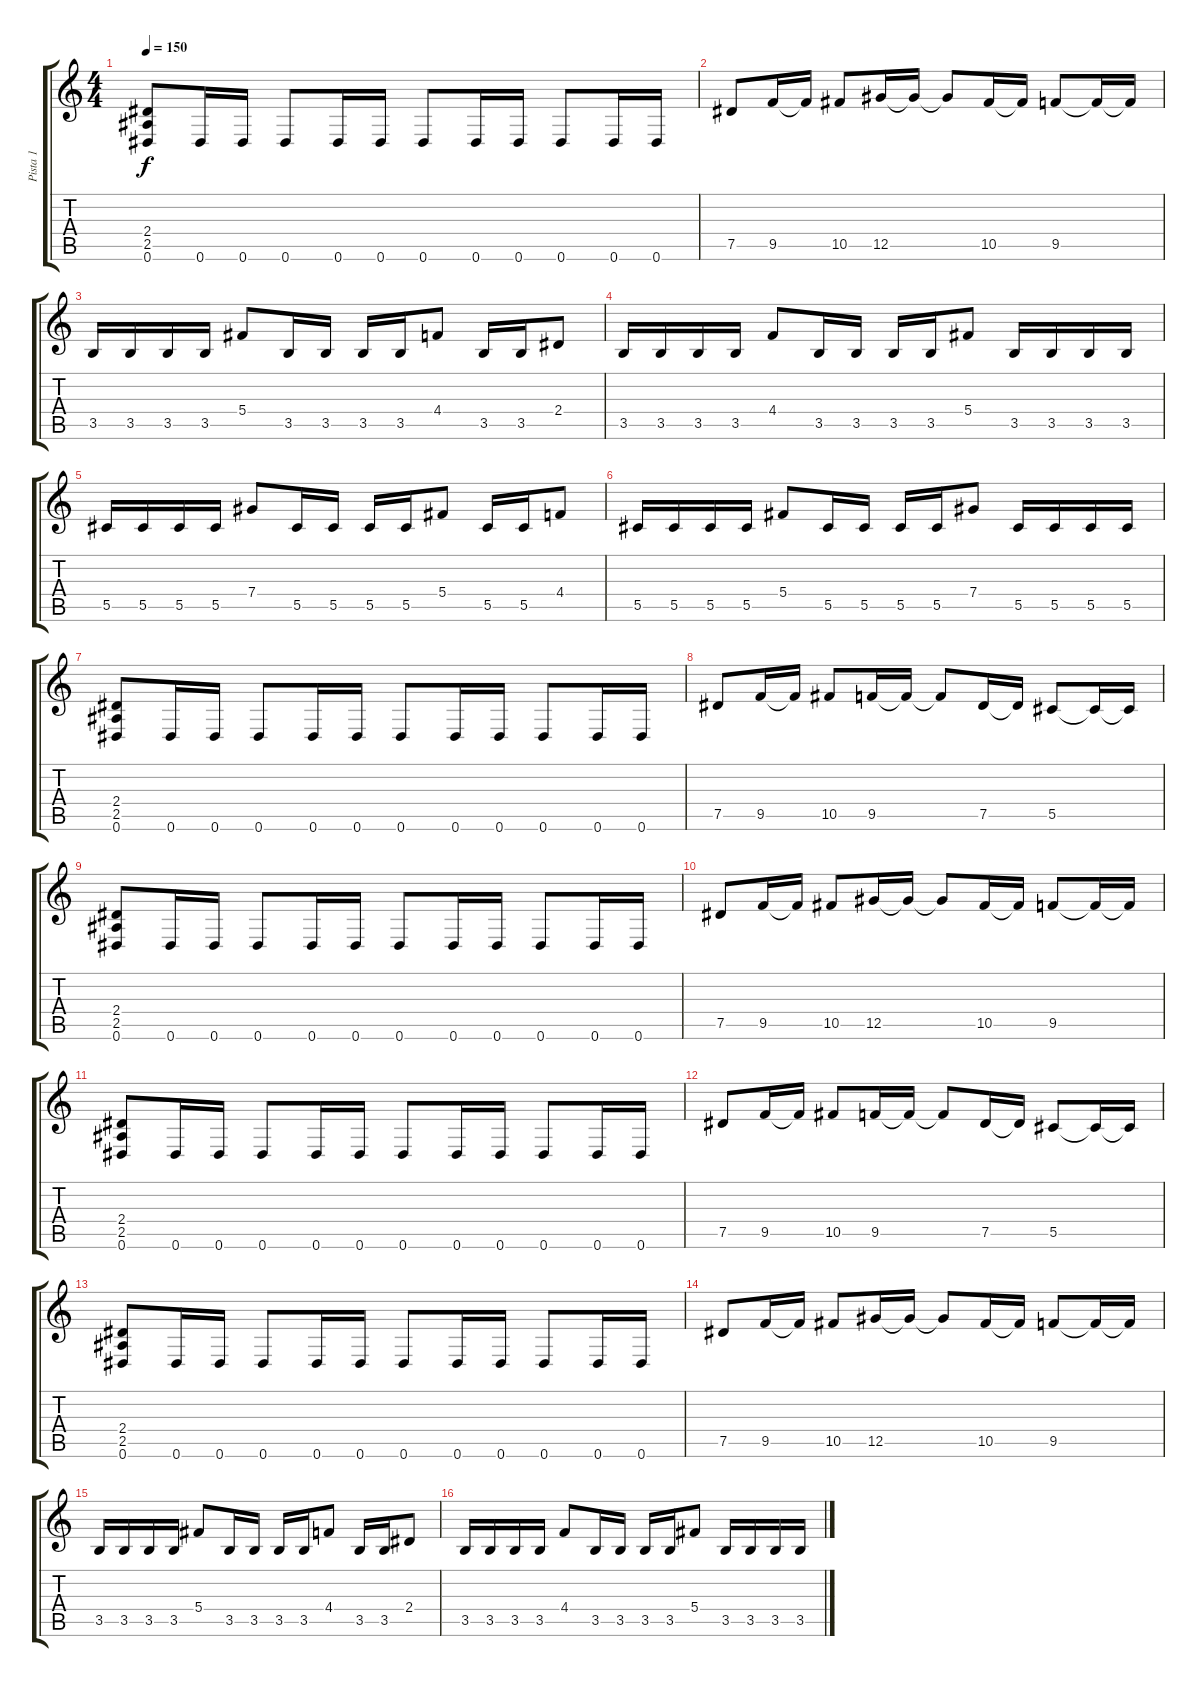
\track ("Pista 1" "Pista 1") {instrument distortionguitar}
\staff {score tabs}
\tuning (Eb4 Bb3 Gb3 Db3 Ab2 Eb2) {hide}
\ts (4 4)
\tempo 150
\clef g2
\ks c
(2.4 2.5 0.6).8{dy f} 0.6.16 0.6.16 0.6.8 0.6.16 0.6.16 0.6.8 0.6.16 0.6.16 0.6.8 0.6.16 0.6.16 |
7.5.8 9.5.16 9.5{t}.16 10.5.8 12.5.16 12.5{t}.16 12.5{t}.8 10.5.16 10.5{t}.16 9.5.8 9.5{t}.16 9.5{t}.16 |
3.5.16 3.5.16 3.5.16 3.5.16 5.4.8 3.5.16 3.5.16 3.5.16 3.5.16 4.4.8 3.5.16 3.5.16 2.4.8 |
3.5.16 3.5.16 3.5.16 3.5.16 4.4.8 3.5.16 3.5.16 3.5.16 3.5.16 5.4.8 3.5.16 3.5.16 3.5.16 3.5.16 |
5.5.16 5.5.16 5.5.16 5.5.16 7.4.8 5.5.16 5.5.16 5.5.16 5.5.16 5.4.8 5.5.16 5.5.16 4.4.8 |
5.5.16 5.5.16 5.5.16 5.5.16 5.4.8 5.5.16 5.5.16 5.5.16 5.5.16 7.4.8 5.5.16 5.5.16 5.5.16 5.5.16 |
(2.4 2.5 0.6).8 0.6.16 0.6.16 0.6.8 0.6.16 0.6.16 0.6.8 0.6.16 0.6.16 0.6.8 0.6.16 0.6.16 |
7.5.8 9.5.16 9.5{t}.16 10.5.8 9.5.16 9.5{t}.16 9.5{t}.8 7.5.16 7.5{t}.16 5.5.8 5.5{t}.16 5.5{t}.16 |
(2.4 2.5 0.6).8 0.6.16 0.6.16 0.6.8 0.6.16 0.6.16 0.6.8 0.6.16 0.6.16 0.6.8 0.6.16 0.6.16 |
7.5.8 9.5.16 9.5{t}.16 10.5.8 12.5.16 12.5{t}.16 12.5{t}.8 10.5.16 10.5{t}.16 9.5.8 9.5{t}.16 9.5{t}.16 |
(2.4 2.5 0.6).8 0.6.16 0.6.16 0.6.8 0.6.16 0.6.16 0.6.8 0.6.16 0.6.16 0.6.8 0.6.16 0.6.16 |
7.5.8 9.5.16 9.5{t}.16 10.5.8 9.5.16 9.5{t}.16 9.5{t}.8 7.5.16 7.5{t}.16 5.5.8 5.5{t}.16 5.5{t}.16 |
(2.4 2.5 0.6).8 0.6.16 0.6.16 0.6.8 0.6.16 0.6.16 0.6.8 0.6.16 0.6.16 0.6.8 0.6.16 0.6.16 |
7.5.8 9.5.16 9.5{t}.16 10.5.8 12.5.16 12.5{t}.16 12.5{t}.8 10.5.16 10.5{t}.16 9.5.8 9.5{t}.16 9.5{t}.16 |
3.5.16 3.5.16 3.5.16 3.5.16 5.4.8 3.5.16 3.5.16 3.5.16 3.5.16 4.4.8 3.5.16 3.5.16 2.4.8 |
3.5.16 3.5.16 3.5.16 3.5.16 4.4.8 3.5.16 3.5.16 3.5.16 3.5.16 5.4.8 3.5.16 3.5.16 3.5.16 3.5.16
